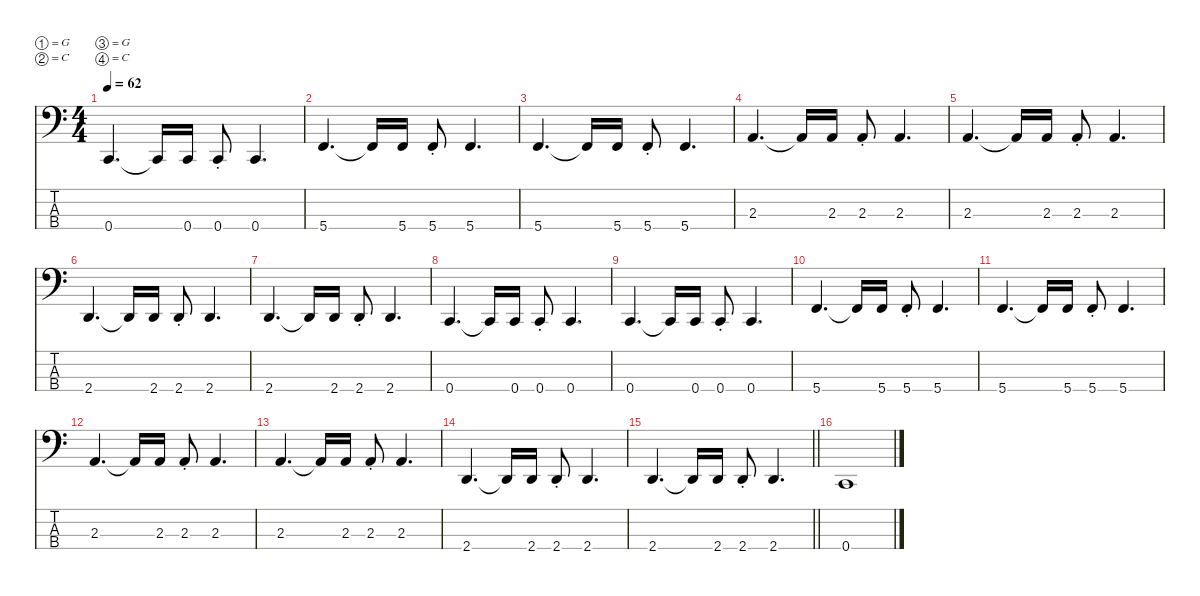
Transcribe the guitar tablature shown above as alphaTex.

\defaultSystemsLayout 4
\hideDynamics
\bracketExtendMode nobrackets
\singleTrackTrackNamePolicy hidden
\multiTrackTrackNamePolicy hidden
\firstSystemTrackNameMode fullname
\otherSystemsTrackNameOrientation horizontal
\track ("Bass" "el.bs.") {instrument electricbassfinger}
\staff {score tabs}
\tuning (G2 C2 G1 C1)
\ts (4 4)
\tempo 62
\clef f4
\ks c
0.4.4{d dy f beam Up} 0.4{t}.16{beam Up} 0.4.16{beam Up} 0.4{st}.8{beam Up} 0.4.4{d beam Up} |
5.4.4{d beam Up} 5.4{t}.16{beam Up} 5.4.16{beam Up} 5.4{st}.8{beam Up} 5.4.4{d beam Up} |
5.4.4{d beam Up} 5.4{t}.16{beam Up} 5.4.16{beam Up} 5.4{st}.8{beam Up} 5.4.4{d beam Up} |
2.3.4{d beam Up} 2.3{t}.16{beam Up} 2.3.16{beam Up} 2.3{st}.8{beam Up} 2.3.4{d beam Up} |
2.3.4{d beam Up} 2.3{t}.16{beam Up} 2.3.16{beam Up} 2.3{st}.8{beam Up} 2.3.4{d beam Up} |
2.4.4{d beam Up} 2.4{t}.16{beam Up} 2.4.16{beam Up} 2.4{st}.8{beam Up} 2.4.4{d beam Up} |
2.4.4{d beam Up} 2.4{t}.16{beam Up} 2.4.16{beam Up} 2.4{st}.8{beam Up} 2.4.4{d beam Up} |
0.4.4{d beam Up} 0.4{t}.16{beam Up} 0.4.16{beam Up} 0.4{st}.8{beam Up} 0.4.4{d beam Up} |
0.4.4{d beam Up} 0.4{t}.16{beam Up} 0.4.16{beam Up} 0.4{st}.8{beam Up} 0.4.4{d beam Up} |
5.4.4{d beam Up} 5.4{t}.16{beam Up} 5.4.16{beam Up} 5.4{st}.8{beam Up} 5.4.4{d beam Up} |
5.4.4{d beam Up} 5.4{t}.16{beam Up} 5.4.16{beam Up} 5.4{st}.8{beam Up} 5.4.4{d beam Up} |
2.3.4{d beam Up} 2.3{t}.16{beam Up} 2.3.16{beam Up} 2.3{st}.8{beam Up} 2.3.4{d beam Up} |
2.3.4{d beam Up} 2.3{t}.16{beam Up} 2.3.16{beam Up} 2.3{st}.8{beam Up} 2.3.4{d beam Up} |
2.4.4{d beam Up} 2.4{t}.16{beam Up} 2.4.16{beam Up} 2.4{st}.8{beam Up} 2.4.4{d beam Up} |
\barLineRight lightlight
2.4.4{d beam Up} 2.4{t}.16{beam Up} 2.4.16{beam Up} 2.4{st}.8{beam Up} 2.4.4{d beam Up} |
0.4.1{beam Up}
